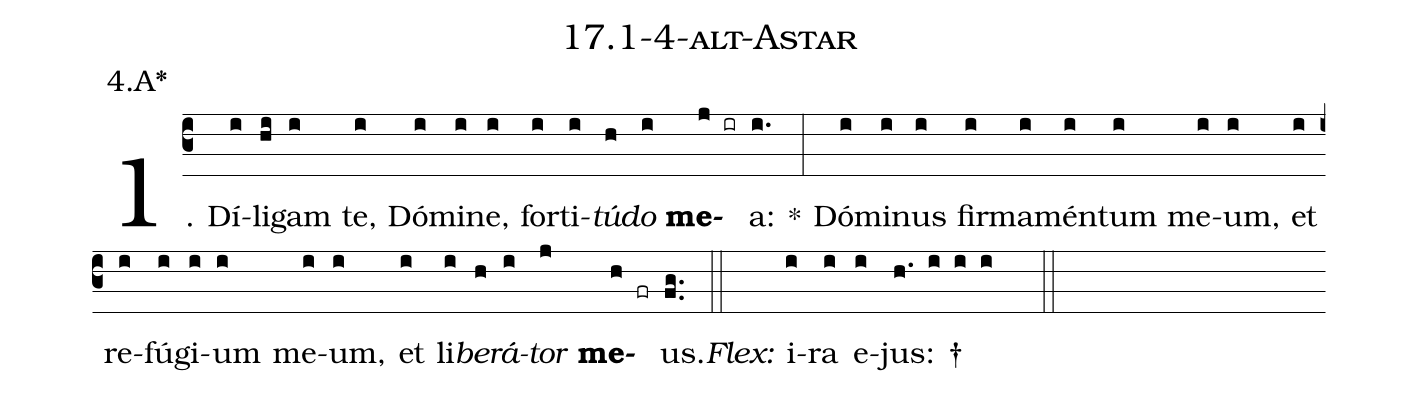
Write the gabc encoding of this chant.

name: 17.1-4-alt-Astar;
annotation: 4.A*;
%%
(c3)1. Dí(i)li(hi)gam(i) te,(i) Dó(i)mi(i)ne,(i) for(i)ti(i)<i>tú</i>(h)<i>do</i>(i) <b>me</b>(j ir)a:(i.) *(:) Dó(i)mi(i)nus(i) fir(i)ma(i)mén(i)tum(i) me(i)um,(i) et(i) re(i)fú(i)gi(i)um(i) me(i)um,(i) et(i) li(i)<i>be</i>(h)<i>rá</i>(i)<i>tor</i>(j) <b>me</b>(h fr)us.(fg..) (::)
<i>Flex:</i>()  i(i)ra(i) e(i)jus: †(h. i i i  ::)
